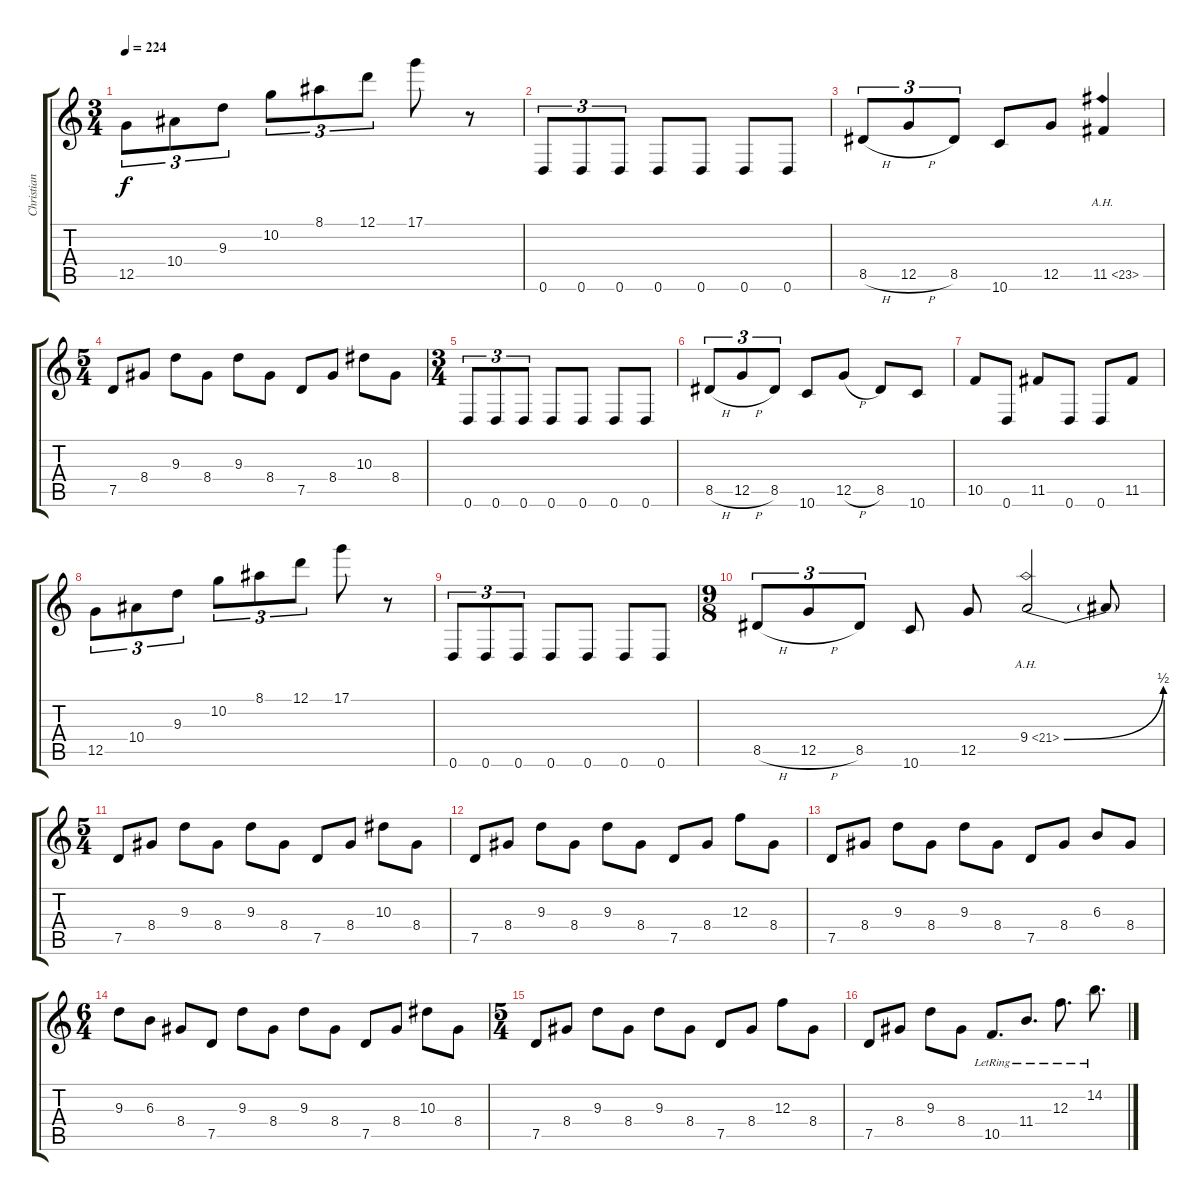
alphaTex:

\track ("Christian Muenzner" "Christian ") {instrument distortionguitar}
\staff {score tabs}
\tuning (D4 A3 F3 C3 G2 D2) {hide}
\ts (3 4)
\tempo 224
\clef g2
\ks c
12.5.8{tu (3 2) dy f} 10.4.8{tu (3 2)} 9.3.8{tu (3 2)} 10.2.8{tu (3 2)} 8.1.8{tu (3 2)} 12.1.8{tu (3 2)} 17.1.8 r.8 |
0.6.8{tu (3 2)} 0.6.8{tu (3 2)} 0.6.8{tu (3 2)} 0.6.8 0.6.8 0.6.8 0.6.8 |
8.5{h}.8{tu (3 2)} 12.5{h}.8{tu (3 2)} 8.5.8{tu (3 2)} 10.6.8 12.5.8 11.5{ah 12}.4 |
\ts (5 4)
7.5.8 8.4.8 9.3.8 8.4.8 9.3.8 8.4.8 7.5.8 8.4.8 10.3.8 8.4.8 |
\ts (3 4)
0.6.8{tu (3 2)} 0.6.8{tu (3 2)} 0.6.8{tu (3 2)} 0.6.8 0.6.8 0.6.8 0.6.8 |
8.5{h}.8{tu (3 2)} 12.5{h}.8{tu (3 2)} 8.5.8{tu (3 2)} 10.6.8 12.5{h}.8 8.5.8 10.6.8 |
10.5.8 0.6.8 11.5.8 0.6.8 0.6.8 11.5.8 |
12.5.8{tu (3 2)} 10.4.8{tu (3 2)} 9.3.8{tu (3 2)} 10.2.8{tu (3 2)} 8.1.8{tu (3 2)} 12.1.8{tu (3 2)} 17.1.8 r.8 |
0.6.8{tu (3 2)} 0.6.8{tu (3 2)} 0.6.8{tu (3 2)} 0.6.8 0.6.8 0.6.8 0.6.8 |
\ts (9 8)
8.5{h}.8{tu (3 2)} 12.5{h}.8{tu (3 2)} 8.5.8{tu (3 2)} 10.6.8 12.5.8 9.4{be (bend 0 0 60 2) ah 12}.2 9.4{t}.8 |
\ts (5 4)
7.5.8 8.4.8 9.3.8 8.4.8 9.3.8 8.4.8 7.5.8 8.4.8 10.3.8 8.4.8 |
7.5.8 8.4.8 9.3.8 8.4.8 9.3.8 8.4.8 7.5.8 8.4.8 12.3.8 8.4.8 |
7.5.8 8.4.8 9.3.8 8.4.8 9.3.8 8.4.8 7.5.8 8.4.8 6.3.8 8.4.8 |
\ts (6 4)
9.3.8 6.3.8 8.4.8 7.5.8 9.3.8 8.4.8 9.3.8 8.4.8 7.5.8 8.4.8 10.3.8 8.4.8 |
\ts (5 4)
7.5.8 8.4.8 9.3.8 8.4.8 9.3.8 8.4.8 7.5.8 8.4.8 12.3.8 8.4.8 |
7.5.8 8.4.8 9.3.8 8.4.8 10.5{lr}.8{d} 11.4{lr}.8{d} 12.3{lr}.8{d} 14.2{lr}.8{d}
